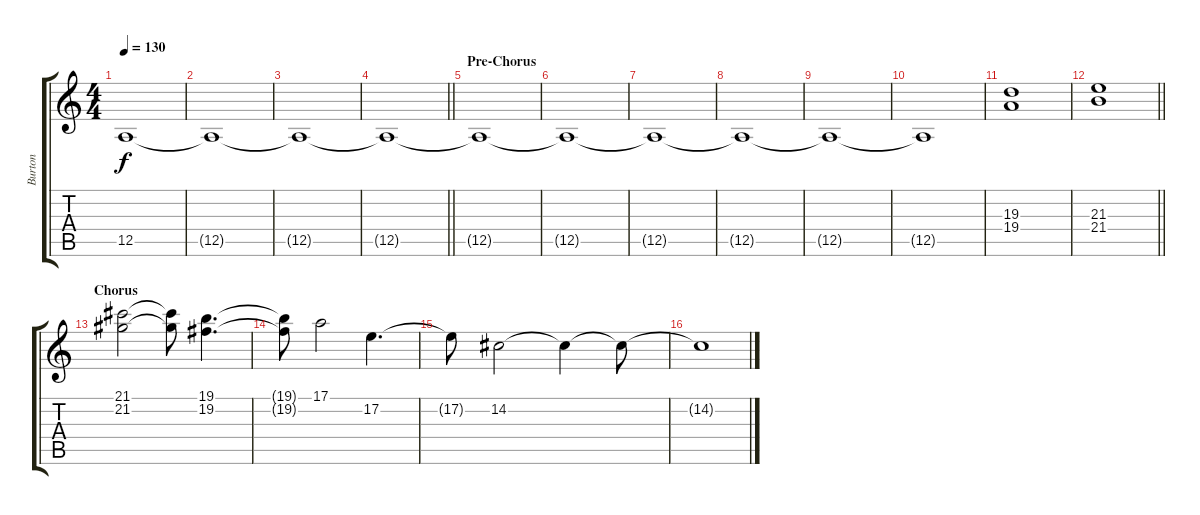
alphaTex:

\track ("Burton" "Burton") {instrument synthstrings1}
\staff {score tabs}
\tuning (E4 B3 G3 D3 A2 E2) {hide}
\ts (4 4)
\tempo 130
\clef g2
\ks c
12.5{t}.1{dy f} |
12.5{t}.1 |
12.5{t}.1 |
\barLineRight lightlight
12.5{t}.1 |
\section ("" "Pre-Chorus")
12.5{t}.1 |
12.5{t}.1 |
12.5{t}.1 |
12.5{t}.1 |
12.5{t}.1 |
12.5{t}.1 |
(19.3 19.4).1 |
\barLineRight lightlight
(21.3 21.4).1 |
\section ("" "Chorus")
(21.1 21.2).2 (21.1{t} 21.2{t}).8 (19.1 19.2).4{d} |
(19.1{t} 19.2{t}).8 17.1.2 17.2.4{d} |
17.2{t}.8 14.2.2 14.2{t}.4 14.2{t}.8 |
14.2{t}.1
